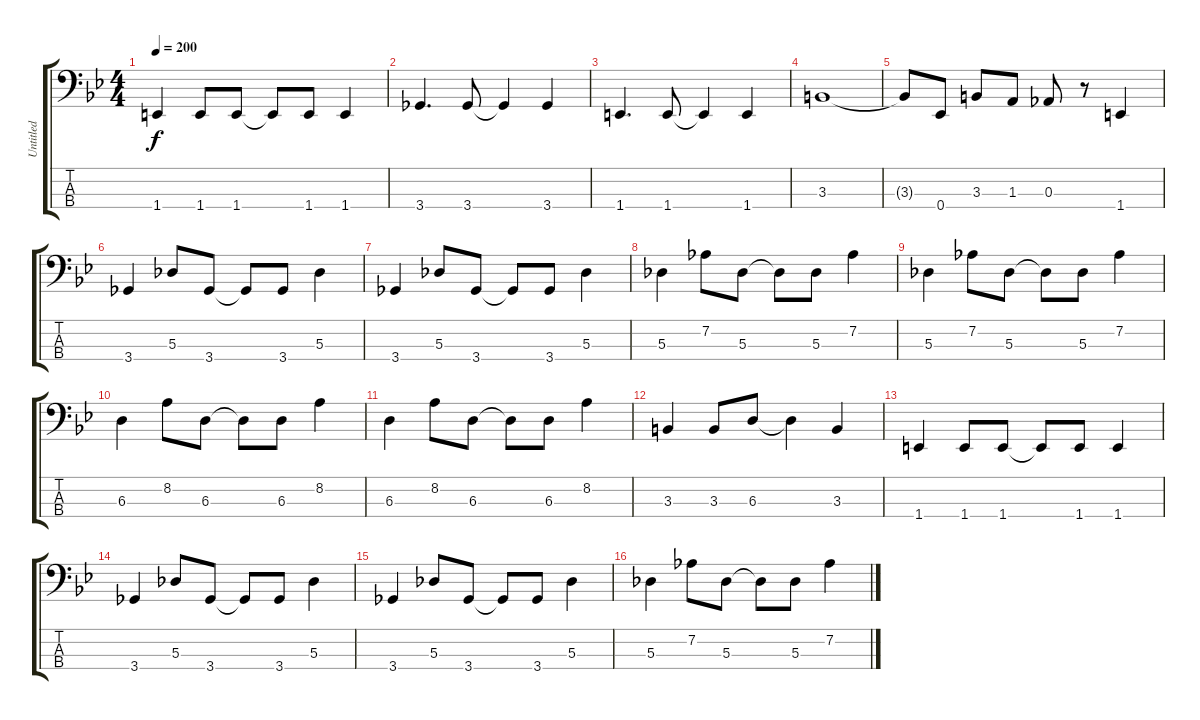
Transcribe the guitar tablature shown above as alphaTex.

\track ("Untitled" "Untitled") {instrument electricbassfinger}
\staff {score tabs}
\tuning (Gb2 Db2 Ab1 Eb1) {hide}
\ts (4 4)
\tempo 200
\clef f4
\ks bb
1.4.4{dy f} 1.4.8 1.4.8 1.4{t}.8 1.4.8 1.4.4 |
3.4.4{d} 3.4.8 3.4{t}.4 3.4.4 |
1.4.4{d} 1.4.8 1.4{t}.4 1.4.4 |
3.3.1 |
3.3{t}.8 0.4.8 3.3.8 1.3.8 0.3.8 r.8 1.4.4 |
3.4.4 5.3.8 3.4.8 3.4{t}.8 3.4.8 5.3.4 |
3.4.4 5.3.8 3.4.8 3.4{t}.8 3.4.8 5.3.4 |
5.3.4 7.2.8 5.3.8 5.3{t}.8 5.3.8 7.2.4 |
5.3.4 7.2.8 5.3.8 5.3{t}.8 5.3.8 7.2.4 |
6.3.4 8.2.8 6.3.8 6.3{t}.8 6.3.8 8.2.4 |
6.3.4 8.2.8 6.3.8 6.3{t}.8 6.3.8 8.2.4 |
3.3.4 3.3.8 6.3.8 6.3{t}.4 3.3.4 |
1.4.4 1.4.8 1.4.8 1.4{t}.8 1.4.8 1.4.4 |
3.4.4 5.3.8 3.4.8 3.4{t}.8 3.4.8 5.3.4 |
3.4.4 5.3.8 3.4.8 3.4{t}.8 3.4.8 5.3.4 |
5.3.4 7.2.8 5.3.8 5.3{t}.8 5.3.8 7.2.4
